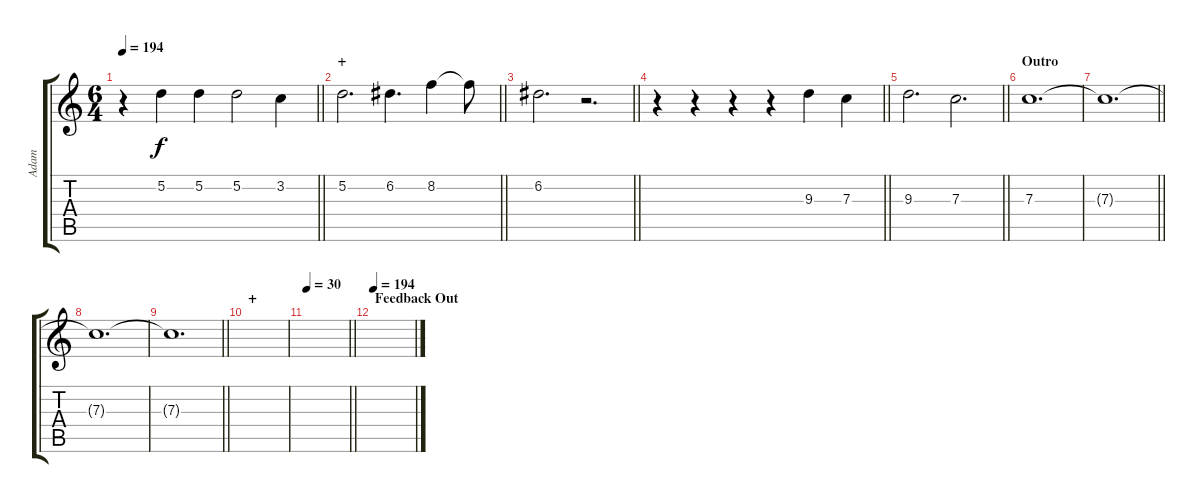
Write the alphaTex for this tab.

\track ("Adam" "Adam") {instrument overdrivenguitar}
\staff {score tabs}
\tuning (D4 A3 F3 C3 G2 C2) {hide}
\ts (6 4)
\tempo 194
\clef g2
\barLineRight lightlight
\ks c
r.4{dy f} 5.2.4 5.2.4 5.2.2 3.2.4 |
\section ("" "+")
\barLineRight lightlight
5.2.2{d} 6.2.4{d} 8.2.4 8.2{t}.8 |
\barLineRight lightlight
6.2.2{d} r.2{d} |
\barLineRight lightlight
r.4 r.4 r.4 r.4 9.3.4 7.3.4 |
\barLineRight lightlight
9.3.2{d} 7.3.2{d} |
\section ("" "Outro")
7.3.1{d volume 3} |
\barLineRight lightlight
7.3{t}.1{d} |
7.3{t}.1{d} |
\barLineRight lightlight
7.3{t}.1{d} |
\section ("" "+")
|
\tempo 30
\barLineRight lightlight
|
\section ("" "Feedback Out")
\tempo 194
